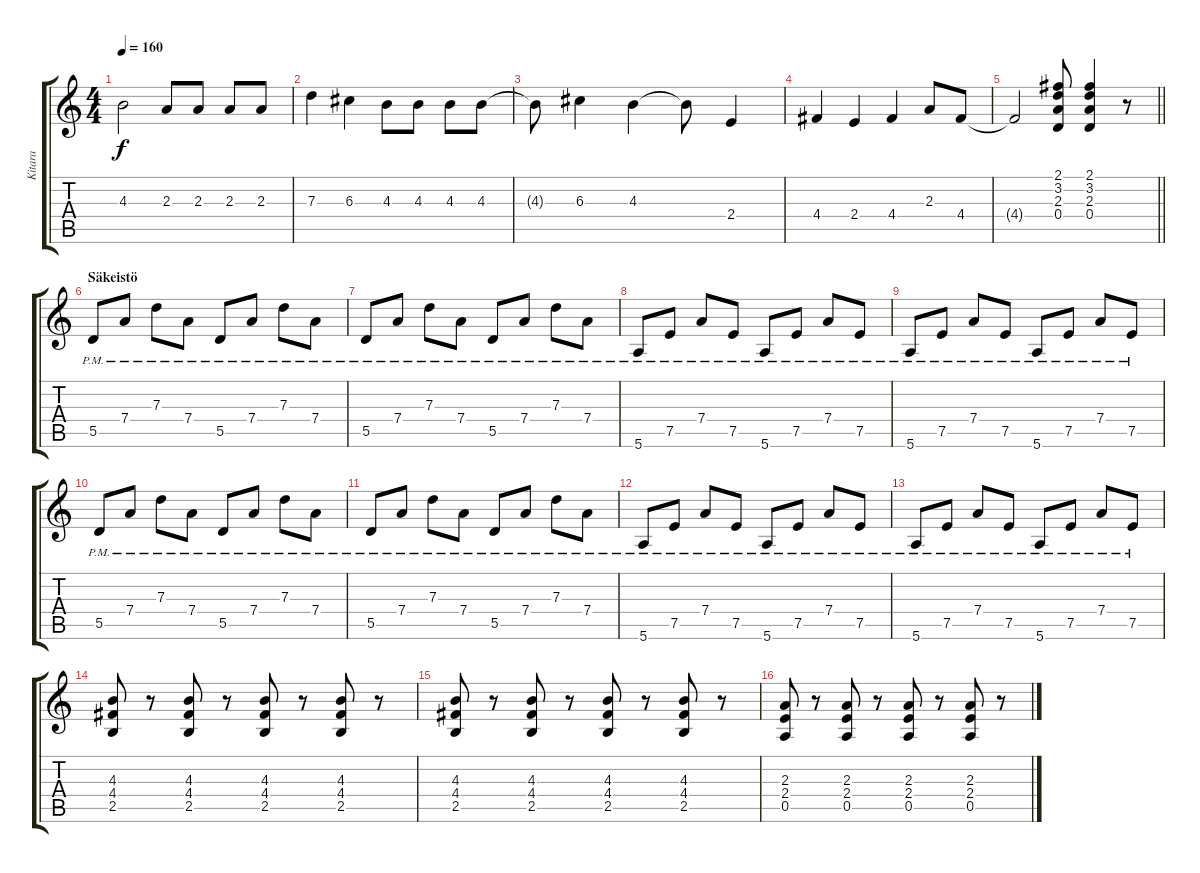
\track ("Kitara" "Kitara") {instrument acousticguitarsteel}
\staff {score tabs}
\tuning (E4 B3 G3 D3 A2 E2) {hide}
\ts (4 4)
\tempo 160
\clef g2
\ks c
4.3.2{dy f} 2.3.8 2.3.8 2.3.8 2.3.8 |
7.3.4 6.3.4{volume 15 instrument distortionguitar} 4.3.8 4.3.8 4.3.8 4.3.8 |
4.3{t}.8 6.3.4 4.3.4 4.3{t}.8 2.4.4 |
4.4.4 2.4.4 4.4.4 2.3.8 4.4.8 |
\barLineRight lightlight
4.4{t}.2 (2.1 3.2 2.3 0.4).8 (2.1 3.2 2.3 0.4).4 r.8 |
\section ("" "Säkeistö")
5.5{pm}.8 7.4{pm}.8 7.3{pm}.8 7.4{pm}.8 5.5{pm}.8 7.4{pm}.8 7.3{pm}.8 7.4{pm}.8 |
5.5{pm}.8 7.4{pm}.8 7.3{pm}.8 7.4{pm}.8 5.5{pm}.8 7.4{pm}.8 7.3{pm}.8 7.4{pm}.8 |
5.6{pm}.8 7.5{pm}.8 7.4{pm}.8 7.5{pm}.8 5.6{pm}.8 7.5{pm}.8 7.4{pm}.8 7.5{pm}.8 |
5.6{pm}.8 7.5{pm}.8 7.4{pm}.8 7.5{pm}.8 5.6{pm}.8 7.5{pm}.8 7.4{pm}.8 7.5{pm}.8 |
5.5{pm}.8 7.4{pm}.8 7.3{pm}.8 7.4{pm}.8 5.5{pm}.8 7.4{pm}.8 7.3{pm}.8 7.4{pm}.8 |
5.5{pm}.8 7.4{pm}.8 7.3{pm}.8 7.4{pm}.8 5.5{pm}.8 7.4{pm}.8 7.3{pm}.8 7.4{pm}.8 |
5.6{pm}.8 7.5{pm}.8 7.4{pm}.8 7.5{pm}.8 5.6{pm}.8 7.5{pm}.8 7.4{pm}.8 7.5{pm}.8 |
5.6{pm}.8 7.5{pm}.8 7.4{pm}.8 7.5{pm}.8 5.6{pm}.8 7.5{pm}.8 7.4{pm}.8 7.5{pm}.8 |
(4.3 4.4 2.5).8 r.8 (4.3 4.4 2.5).8 r.8 (4.3 4.4 2.5).8 r.8 (4.3 4.4 2.5).8 r.8 |
(4.3 4.4 2.5).8 r.8 (4.3 4.4 2.5).8 r.8 (4.3 4.4 2.5).8 r.8 (4.3 4.4 2.5).8 r.8 |
(2.3 2.4 0.5).8 r.8 (2.3 2.4 0.5).8 r.8 (2.3 2.4 0.5).8 r.8 (2.3 2.4 0.5).8 r.8
